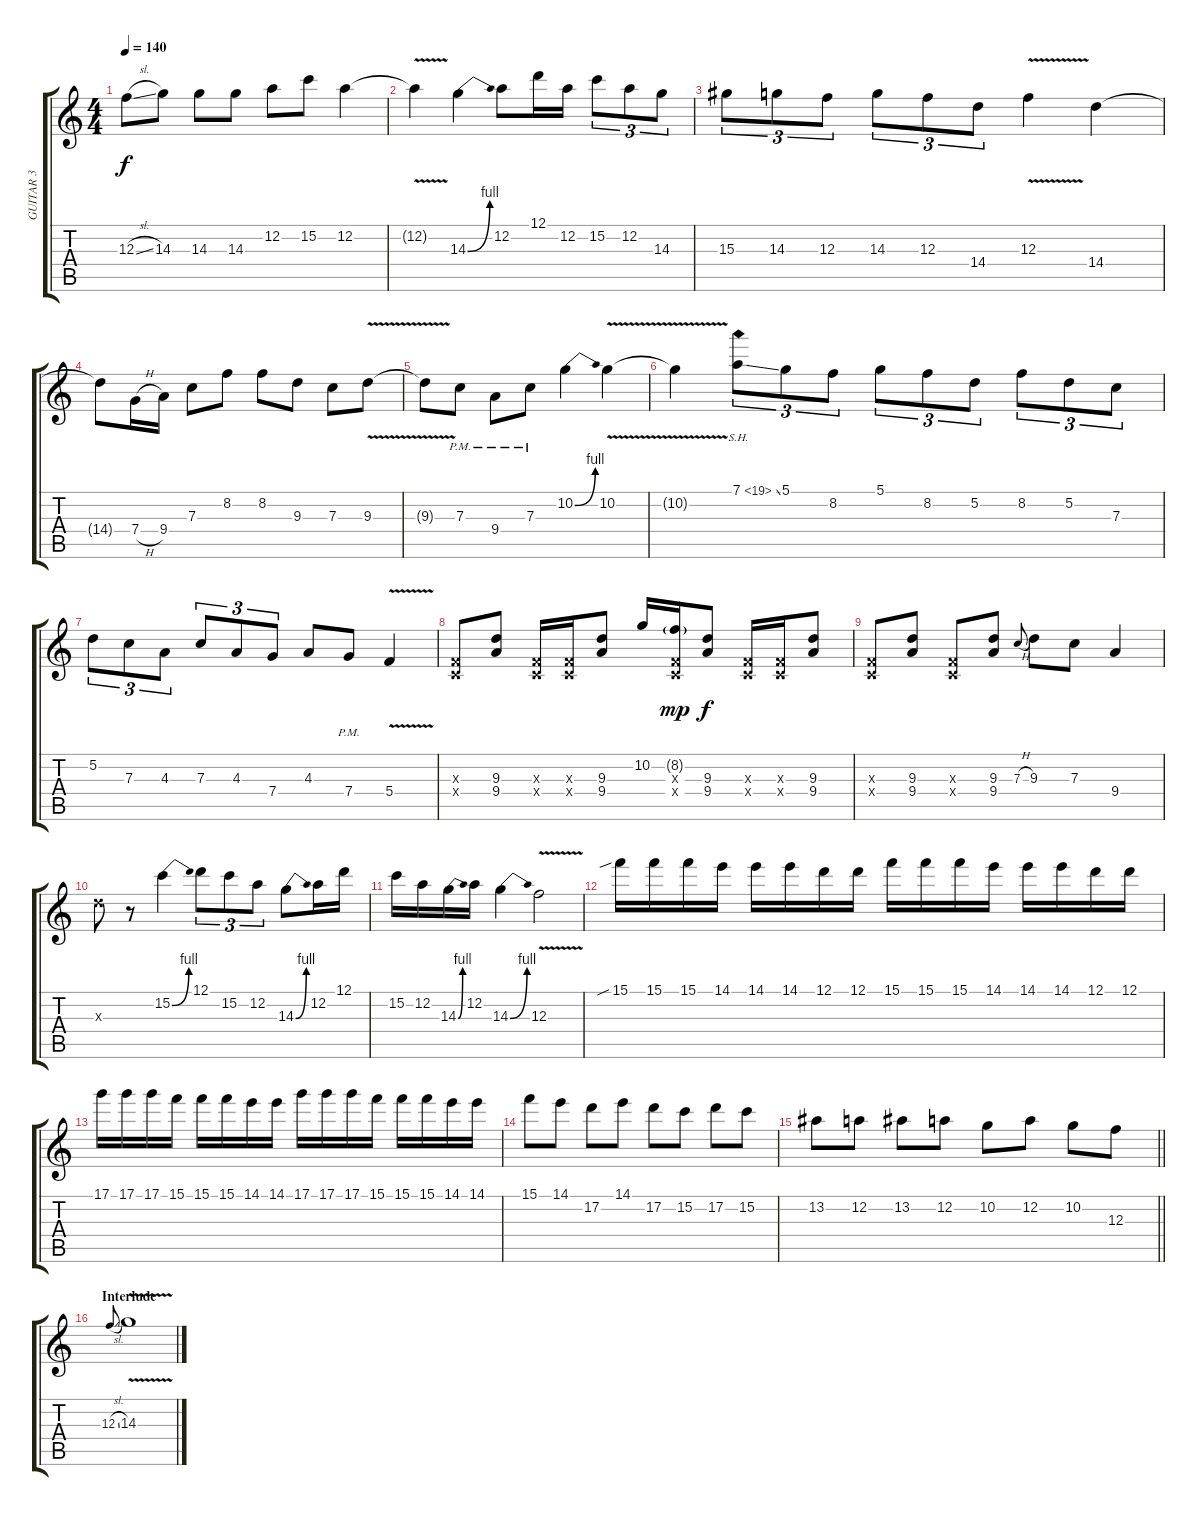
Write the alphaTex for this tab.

\track ("GUITAR 3" "GUITAR 3") {instrument distortionguitar}
\staff {score tabs}
\tuning (D4 A3 F3 C3 G2 D2) {hide}
\ts (4 4)
\tempo 140
\clef g2
\ks c
12.3{sl}.8{dy f} 14.3.8 14.3.8 14.3.8 12.2.8 15.2.8 12.2.4 |
12.2{v t}.4 14.3{be (bend 0 0 60 4)}.4 12.2.8 12.1.16 12.2.16 15.2.8{tu (3 2)} 12.2.8{tu (3 2)} 14.3.8{tu (3 2)} |
15.3.8{tu (3 2)} 14.3.8{tu (3 2)} 12.3.8{tu (3 2)} 14.3.8{tu (3 2)} 12.3.8{tu (3 2)} 14.4.8{tu (3 2)} 12.3{v}.4 14.4.4 |
14.4{t}.8 7.4{h}.16 9.4.16 7.3.8 8.2.8 8.2.8 9.3.8 7.3.8 9.3{v}.8 |
9.3{t}.8 7.3{pm}.8 9.4{pm}.8 7.3{pm}.8 10.2{be (bend 0 0 60 4)}.4 10.2{v}.4 |
10.2{v t}.4 7.1{sh 12 ss}.8{tu (3 2)} 5.1.8{tu (3 2)} 8.2.8{tu (3 2)} 5.1.8{tu (3 2)} 8.2.8{tu (3 2)} 5.2.8{tu (3 2)} 8.2.8{tu (3 2)} 5.2.8{tu (3 2)} 7.3.8{tu (3 2)} |
5.2.8{tu (3 2)} 7.3.8{tu (3 2)} 4.3.8{tu (3 2)} 7.3.8{tu (3 2)} 4.3.8{tu (3 2)} 7.4.8{tu (3 2)} 4.3.8 7.4{pm}.8 5.4{v}.4 |
(0.3{x} 0.4{x}).8 (9.3 9.4).8 (0.3{x} 0.4{x}).16 (0.3{x} 0.4{x}).16 (9.3 9.4).8 10.2.16 (8.2{g} 0.3{x} 0.4{x}).16{dy mp} (9.3 9.4).8{dy f} (0.3{x} 0.4{x}).16 (0.3{x} 0.4{x}).16 (9.3 9.4).8 |
(0.3{x} 0.4{x}).8 (9.3 9.4).8 (0.3{x} 0.4{x}).8 (9.3 9.4).8 7.3{h}.8{gr onbeat} 9.3.8 7.3.8 9.4.4 |
9.3{x}.8 r.8 15.2{be (bend 0 0 60 4)}.4 12.1.8{tu (3 2)} 15.2.8{tu (3 2)} 12.2.8{tu (3 2)} 14.3{be (bend 0 0 60 4)}.8 12.2.16 12.1.16 |
15.2.16 12.2.16 14.3{be (bend 0 0 60 4)}.16 12.2.16 14.3{be (bend 0 0 60 4)}.4 12.3{v}.2 |
15.1{sib}.16 15.1.16 15.1.16 14.1.16 14.1.16 14.1.16 12.1.16 12.1.16 15.1.16 15.1.16 15.1.16 14.1.16 14.1.16 14.1.16 12.1.16 12.1.16 |
17.1.16 17.1.16 17.1.16 15.1.16 15.1.16 15.1.16 14.1.16 14.1.16 17.1.16 17.1.16 17.1.16 15.1.16 15.1.16 15.1.16 14.1.16 14.1.16 |
15.1.8 14.1.8 17.2.8 14.1.8 17.2.8 15.2.8 17.2.8 15.2.8 |
\barLineRight lightlight
13.2.8 12.2.8 13.2.8 12.2.8 10.2.8 12.2.8 10.2.8 12.3.8 |
\section ("" "Interlude")
12.3{sl}.8{gr onbeat} 14.3{v}.1
